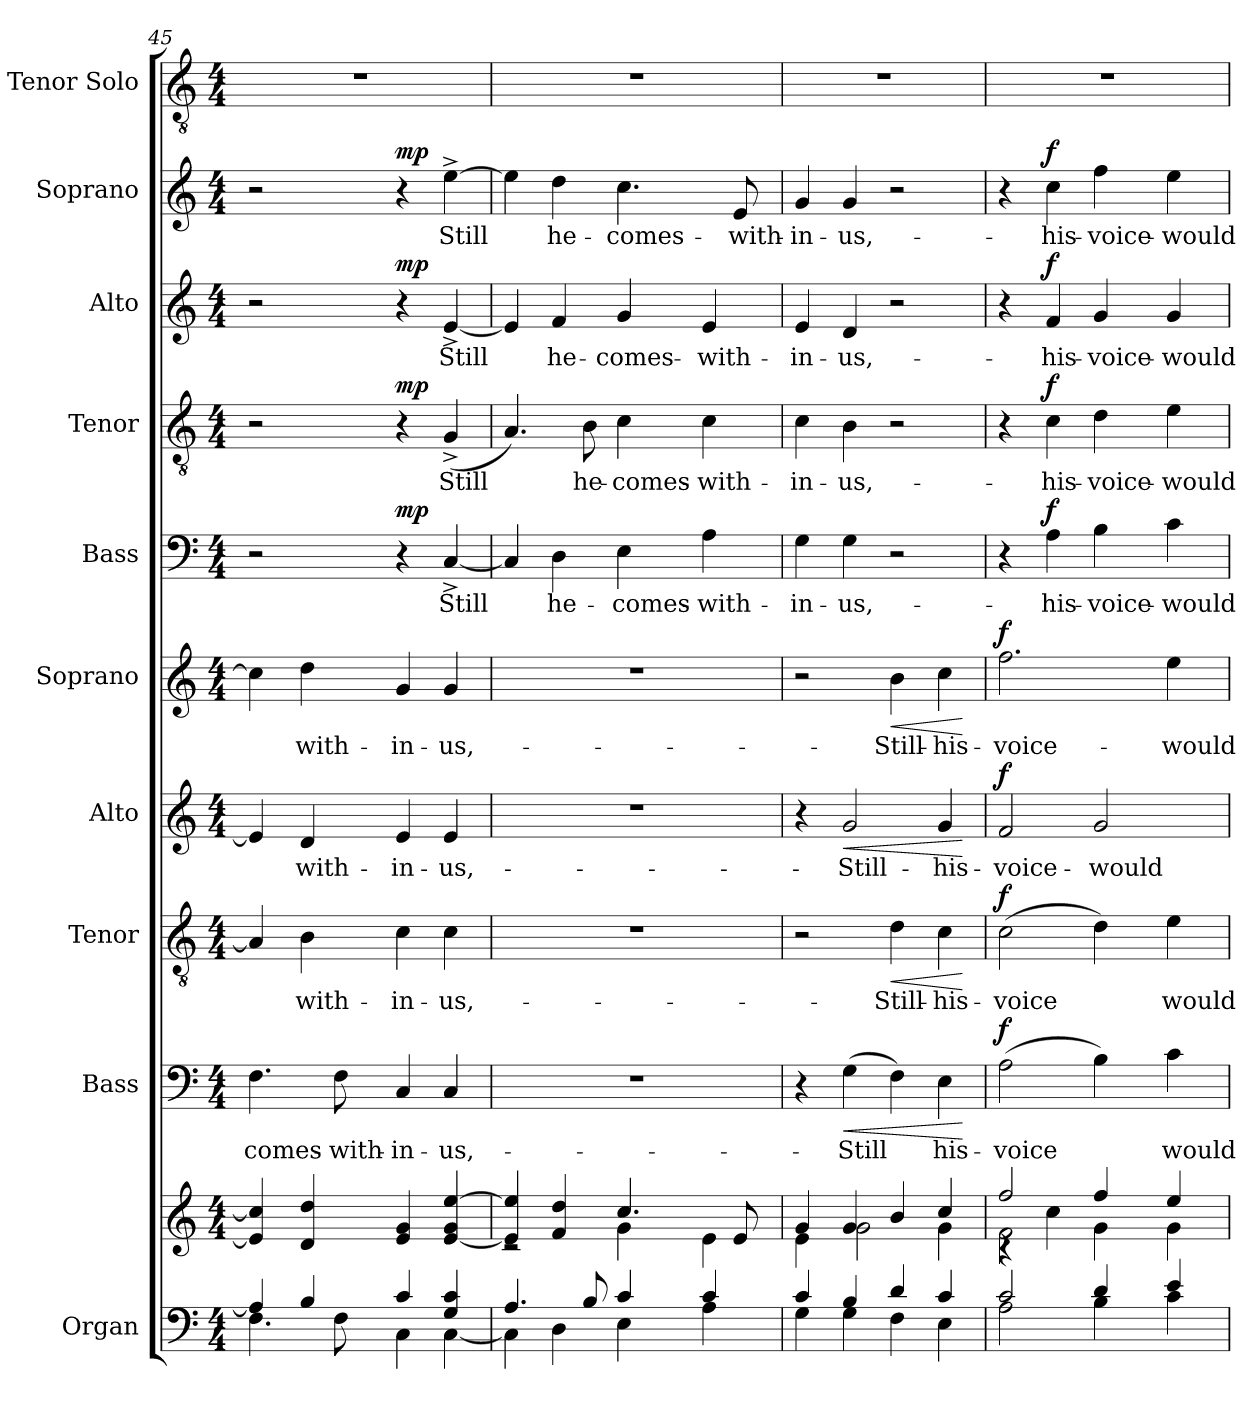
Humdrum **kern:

**kern	**kern	**kern	**text	**dynam	**kern	**text	**dynam	**kern	**text	**dynam	**kern	**text	**dynam	**kern	**text	**dynam	**kern	**text	**dynam	**kern	**text	**dynam	**kern	**text	**dynam	**kern
*part10	*part10	*part9	*part9	*part9	*part8	*part8	*part8	*part7	*part7	*part7	*part6	*part6	*part6	*part5	*part5	*part5	*part4	*part4	*part4	*part3	*part3	*part3	*part2	*part2	*part2	*part1
*staff11	*staff10	*staff9	*staff9	*staff9	*staff8	*staff8	*staff8	*staff7	*staff7	*staff7	*staff6	*staff6	*staff6	*staff5	*staff5	*staff5	*staff4	*staff4	*staff4	*staff3	*staff3	*staff3	*staff2	*staff2	*staff2	*staff1
*I"Organ	*	*I"Bass	*	*	*I"Tenor	*	*	*I"Alto	*	*	*I"Soprano	*	*	*I"Bass	*	*	*I"Tenor	*	*	*I"Alto	*	*	*I"Soprano	*	*	*I"Tenor Solo
*I'Org.	*	*I'B.	*	*	*I'T.	*	*	*I'A.	*	*	*I'S.	*	*	*I'B.	*	*	*I'T.	*	*	*I'A.	*	*	*I'S.	*	*	*I'T. Solo
*clefF4	*clefG2	*clefF4	*	*	*clefGv2	*	*	*clefG2	*	*	*clefG2	*	*	*clefF4	*	*	*clefGv2	*	*	*clefG2	*	*	*clefG2	*	*	*clefGv2
*	*	*	*	*	*ITrd7c12	*	*	*	*	*	*	*	*	*	*	*	*ITrd7c12	*	*	*	*	*	*	*	*	*ITrd7c12
*k[]	*k[]	*k[]	*	*	*k[]	*	*	*k[]	*	*	*k[]	*	*	*k[]	*	*	*k[]	*	*	*k[]	*	*	*k[]	*	*	*k[]
*C:	*C:	*C:	*	*	*C:	*	*	*C:	*	*	*C:	*	*	*C:	*	*	*C:	*	*	*C:	*	*	*C:	*	*	*C:
*M4/4	*M4/4	*M4/4	*	*	*M4/4	*	*	*M4/4	*	*	*M4/4	*	*	*M4/4	*	*	*M4/4	*	*	*M4/4	*	*	*M4/4	*	*	*M4/4
=45	=45	=45	=45	=45	=45	=45	=45	=45	=45	=45	=45	=45	=45	=45	=45	=45	=45	=45	=45	=45	=45	=45	=45	=45	=45	=45
*^	*	*	*	*	*	*	*	*	*	*	*	*	*	*	*	*	*	*	*	*	*	*	*	*	*	*
!	!	!	!	!LO:LY:b	!	!	!	!	!	!	!	!	!	!	!	!	!	!	!	!	!	!	!	!	!	!	!
4A/]	4.F\	4e/] 4cc/]	4.F\	-comes-	.	4AA/]	.	.	4e/]	.	.	4cc\]	.	.	2r	.	.	2r	.	.	2r	.	.	2r	.	.	1r
!	!	!	!	!	!	!	!LO:LY:b	!	!	!LO:LY:b	!	!	!LO:LY:b	!	!	!	!	!	!	!	!	!	!	!	!	!	!
4B/	.	4d/ 4dd/	.	.	.	4BB\	with-	.	4d/	with-	.	4dd\	with-	.	.	.	.	.	.	.	.	.	.	.	.	.	.
!	!	!	!	!LO:LY:b	!	!	!	!	!	!	!	!	!	!	!	!	!	!	!	!	!	!	!	!	!	!	!
.	8F\	.	8F\	-with-	.	.	.	.	.	.	.	.	.	.	.	.	.	.	.	.	.	.	.	.	.	.	.
!	!	!	!	!LO:LY:b	!	!	!LO:LY:b	!	!	!LO:LY:b	!	!	!LO:LY:b	!	!	!	!LO:DY:a	!	!	!LO:DY:a	!	!	!LO:DY:a	!	!	!LO:DY:a	!
4c/	4C\	4e/ 4g/	4C/	-in-	.	4C\	-in-	.	4e/	-in-	.	4g/	-in-	.	4r	.	mp	4r	.	mp	4r	.	mp	4r	.	mp	.
!	!	!	!	!LO:LY:b	!	!	!LO:LY:b	!	!	!LO:LY:b	!	!	!LO:LY:b	!	!	!LO:LY:b	!	!	!LO:LY:b	!	!	!LO:LY:b	!	!	!LO:LY:b	!	!
4G/ 4c/	[<4C\	[<4e/ 4g/ [>4ee/	4C/	-us,-	.	4C\	-us,-	.	4e/	-us,-	.	4g/	-us,-	.	[<4C^</	-Still	.	(<4GG^</	-Still	.	[<4e^</	-Still	.	[>4ee^>\	Still	.	.
=46	=46	=46	=46	=46	=46	=46	=46	=46	=46	=46	=46	=46	=46	=46	=46	=46	=46	=46	=46	=46	=46	=46	=46	=46	=46	=46	=46
*	*	*^	*	*	*	*	*	*	*	*	*	*	*	*	*	*	*	*	*	*	*	*	*	*	*	*	*
4.A/	4C\]	4e/] 4ee/]	2rc	1r	.	.	1r	.	.	1r	.	.	1r	.	.	4C/]	.	.	4.AA/)	.	.	4e/]	.	.	4ee\]	.	.	1r
!	!	!	!	!	!	!	!	!	!	!	!	!	!	!	!	!	!LO:LY:b	!	!	!	!	!	!LO:LY:b	!	!	!LO:LY:b	!	!
.	4D\	4f/ 4dd/	.	.	.	.	.	.	.	.	.	.	.	.	.	4D\	he-	.	.	.	.	4f/	he-	.	4dd\	he-	.	.
!	!	!	!	!	!	!	!	!	!	!	!	!	!	!	!	!	!	!	!	!LO:LY:b	!	!	!	!	!	!	!	!
8B/	.	.	.	.	.	.	.	.	.	.	.	.	.	.	.	.	.	.	8BB\	he-	.	.	.	.	.	.	.	.
!	!	!	!	!	!	!	!	!	!	!	!	!	!	!	!	!	!LO:LY:b	!	!	!LO:LY:b	!	!	!LO:LY:b	!	!	!LO:LY:b	!	!
4c/	4E\	4.cc/	4g\	.	.	.	.	.	.	.	.	.	.	.	.	4E\	-comes-	.	4C\	-comes-	.	4g/	-comes-	.	4.cc\	-comes-	.	.
!	!	!	!	!	!	!	!	!	!	!	!	!	!	!	!	!	!LO:LY:b	!	!	!LO:LY:b	!	!	!LO:LY:b	!	!	!	!	!
4c/	4A\	.	4e\	.	.	.	.	.	.	.	.	.	.	.	.	4A\	-with-	.	4C\	-with-	.	4e/	-with-	.	.	.	.	.
!	!	!	!	!	!	!	!	!	!	!	!	!	!	!	!	!	!	!	!	!	!	!	!	!	!	!LO:LY:b	!	!
.	.	8e/	.	.	.	.	.	.	.	.	.	.	.	.	.	.	.	.	.	.	.	.	.	.	8e/	-with-	.	.
=47	=47	=47	=47	=47	=47	=47	=47	=47	=47	=47	=47	=47	=47	=47	=47	=47	=47	=47	=47	=47	=47	=47	=47	=47	=47	=47	=47	=47
!	!	!	!	!	!	!	!	!	!	!	!	!	!	!	!	!	!LO:LY:b	!	!	!LO:LY:b	!	!	!LO:LY:b	!	!	!LO:LY:b	!	!
4c/	4G\	4g/	4e\	4r	.	.	2r	.	.	4r	.	.	2r	.	.	4G\	-in-	.	4C\	-in-	.	4e/	-in-	.	4g/	-in-	.	1r
!	!	!	!	!	!LO:LY:b	!LO:HP:b	!	!	!	!	!LO:LY:b	!LO:HP:b	!	!	!	!	!LO:LY:b	!	!	!LO:LY:b	!	!	!LO:LY:b	!	!	!LO:LY:b	!	!
4B/	4G\	4g/	2g\	(>4G\	-Still	<	.	.	.	2g/	-Still-	<	.	.	.	4G\	-us,-	.	4BB\	-us,-	.	4d/	-us,-	.	4g/	-us,-	.	.
!	!	!	!	!	!	!	!	!LO:LY:b	!LO:HP:b	!	!	!	!	!LO:LY:b	!LO:HP:b	!	!	!	!	!	!	!	!	!	!	!	!	!
4d/	4F\	4b/	.	4F\)	.	.	4D\	-Still-	<	.	.	.	4b\	-Still-	<	2r	.	.	2r	.	.	2r	.	.	2r	.	.	.
!	!	!	!	!	!LO:LY:b	!	!	!LO:LY:b	!	!	!LO:LY:b	!	!	!LO:LY:b	!	!	!	!	!	!	!	!	!	!	!	!	!	!
4c/	4E\	4cc/	4g\	4E\	his-	.	4C\	-his-	.	4g/	-his-	.	4cc\	-his-	.	.	.	.	.	.	.	.	.	.	.	.	.	.
*v	*v	*	*	*	*	*	*	*	*	*	*	*	*	*	*	*	*	*	*	*	*	*	*	*	*	*	*	*
*	*v	*v	*	*	*	*	*	*	*	*	*	*	*	*	*	*	*	*	*	*	*	*	*	*	*	*	*
.	.	.	.	[	.	.	[	.	.	[	.	.	[	.	.	.	.	.	.	.	.	.	.	.	.	.
=48	=48	=48	=48	=48	=48	=48	=48	=48	=48	=48	=48	=48	=48	=48	=48	=48	=48	=48	=48	=48	=48	=48	=48	=48	=48	=48
*^	*^	*	*	*	*	*	*	*	*	*	*	*	*	*	*	*	*	*	*	*	*	*	*	*	*	*
*	*	*	*^	*	*	*	*	*	*	*	*	*	*	*	*	*	*	*	*	*	*	*	*	*	*	*	*	*
!	!	!	!	!	!	!LO:LY:b	!LO:DY:a	!	!LO:LY:b	!LO:DY:a	!	!LO:LY:b	!LO:DY:a	!	!LO:LY:b	!LO:DY:a	!	!	!	!	!	!	!	!	!	!	!	!	!
2c/	2A\	2ff/	4rc	2f\	(>2A\	-voice	f	(>2C\	-voice	f	2f/	-voice-	f	2.ff\	-voice-	f	4r	.	.	4r	.	.	4r	.	.	4r	.	.	1r
!	!	!	!	!	!	!	!	!	!	!	!	!	!	!	!	!	!	!LO:LY:b	!LO:DY:a	!	!LO:LY:b	!LO:DY:a	!	!LO:LY:b	!LO:DY:a	!	!LO:LY:b	!LO:DY:a	!
.	.	.	4cc\	.	.	.	.	.	.	.	.	.	.	.	.	.	4A\	-his-	f	4C\	-his-	f	4f/	-his-	f	4cc\	-his-	f	.
!	!	!	!	!	!	!	!	!	!	!	!	!LO:LY:b	!	!	!	!	!	!LO:LY:b	!	!	!LO:LY:b	!	!	!LO:LY:b	!	!	!LO:LY:b	!	!
4d/	4B\	4ff/	4g\	2ryy	4B\)	.	.	4D\)	.	.	2g/	-would-	.	.	.	.	4B\	-voice-	.	4D\	-voice-	.	4g/	-voice-	.	4ff\	-voice-	.	.
!	!	!	!	!	!	!LO:LY:b	!	!	!LO:LY:b	!	!	!	!	!	!LO:LY:b	!	!	!LO:LY:b	!	!	!LO:LY:b	!	!	!LO:LY:b	!	!	!LO:LY:b	!	!
4e/	4c\	4ee/	4g\	.	4c\	would-	.	4E\	would-	.	.	.	.	4ee\	-would-	.	4c\	-would-	.	4E\	-would-	.	4g/	-would-	.	4ee\	-would-	.	.
*v	*v	*	*	*	*	*	*	*	*	*	*	*	*	*	*	*	*	*	*	*	*	*	*	*	*	*	*	*	*
*	*v	*v	*v	*	*	*	*	*	*	*	*	*	*	*	*	*	*	*	*	*	*	*	*	*	*	*	*	*
=	=	=	=	=	=	=	=	=	=	=	=	=	=	=	=	=	=	=	=	=	=	=	=	=	=	=
*-	*-	*-	*-	*-	*-	*-	*-	*-	*-	*-	*-	*-	*-	*-	*-	*-	*-	*-	*-	*-	*-	*-	*-	*-	*-	*-
